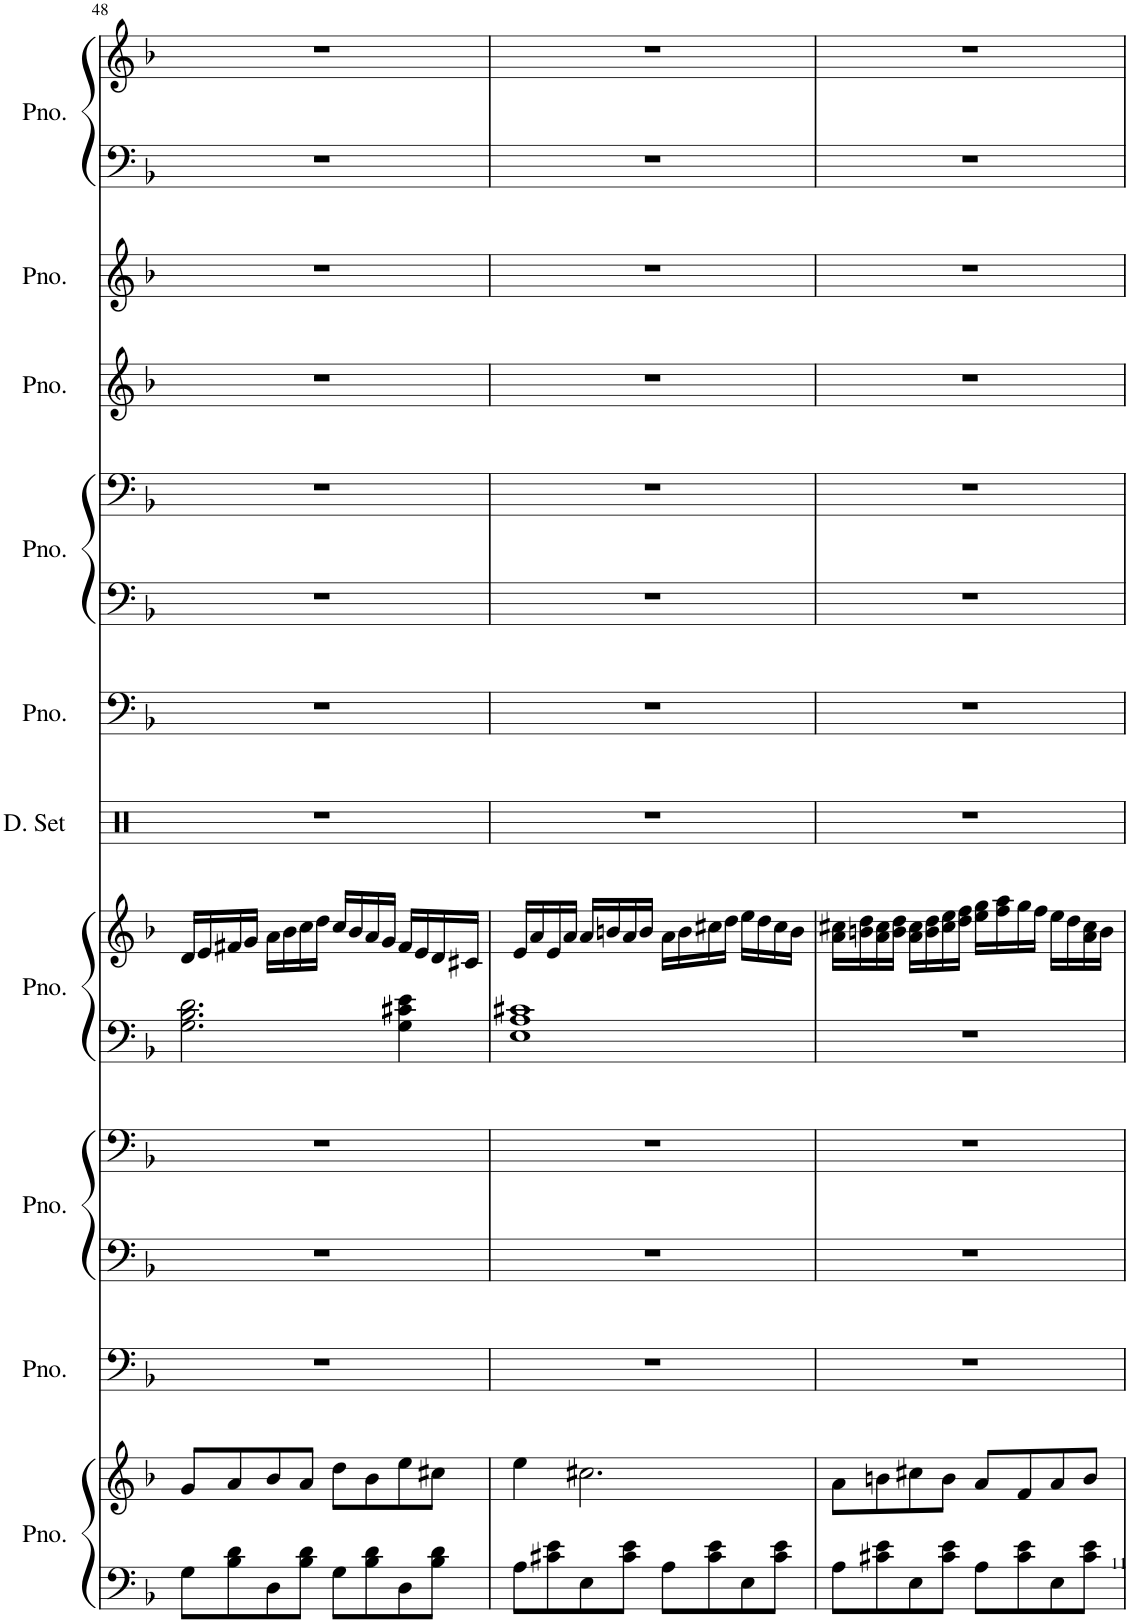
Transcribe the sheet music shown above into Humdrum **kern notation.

**kern	**kern	**kern	**kern	**kern	**kern	**kern	**kern	**kern	**kern	**kern	**kern	**kern	**kern	**kern
*part10	*part10	*part9	*part8	*part8	*part7	*part7	*part6	*part5	*part4	*part4	*part3	*part2	*part1	*part1
*staff15	*staff14	*staff13	*staff12	*staff11	*staff10	*staff9	*staff8	*staff7	*staff6	*staff5	*staff4	*staff3	*staff2	*staff1
*I"Piano, Pf.	*	*I"Piano, Cb.	*I"Piano, Vla.	*	*I"Piano, Vl.I	*	*I"Drumset, Perc.	*I"Piano, Tp.	*I"Piano, Hn.I	*	*I"Piano, Tr.	*I"Piano, Harp	*I"Piano, Fl.	*
*I'Pno.	*	*I'Pno.	*I'Pno.	*	*I'Pno.	*	*I'D. Set	*I'Pno.	*I'Pno.	*	*I'Pno.	*I'Pno.	*I'Pno.	*
!!LO:PB:g=z
*clefF4	*clefG2	*clefF4	*clefF4	*clefF4	*clefF4	*clefG2	*clefX	*clefF4	*clefF4	*clefF4	*clefG2	*clefG2	*clefF4	*clefG2
*k[b-]	*k[b-]	*k[b-]	*k[b-]	*k[b-]	*k[b-]	*k[b-]	*k[]	*k[b-]	*k[b-]	*k[b-]	*k[b-]	*k[b-]	*k[b-]	*k[b-]
*M4/4	*M4/4	*M4/4	*M4/4	*M4/4	*M4/4	*M4/4	*M4/4	*M4/4	*M4/4	*M4/4	*M4/4	*M4/4	*M4/4	*M4/4
=48	=48	=48	=48	=48	=48	=48	=48	=48	=48	=48	=48	=48	=48	=48
8G\L	8g/L	1r	1r	1r	2.G\ 2.B-\ 2.d\	16d/LL	1r	1r	1r	1r	1r	1r	1r	1r
.	.	.	.	.	.	16e/	.	.	.	.	.	.	.	.
8B-\ 8d\	8a/	.	.	.	.	16f#X/	.	.	.	.	.	.	.	.
.	.	.	.	.	.	16g/JJ	.	.	.	.	.	.	.	.
8D\	8b-/	.	.	.	.	16a\LL	.	.	.	.	.	.	.	.
.	.	.	.	.	.	16b-\	.	.	.	.	.	.	.	.
8B-\ 8d\J	8a/J	.	.	.	.	16cc\	.	.	.	.	.	.	.	.
.	.	.	.	.	.	16dd\JJ	.	.	.	.	.	.	.	.
8G\L	8dd\L	.	.	.	.	16cc/LL	.	.	.	.	.	.	.	.
.	.	.	.	.	.	16b-/	.	.	.	.	.	.	.	.
8B-\ 8d\	8b-\	.	.	.	.	16a/	.	.	.	.	.	.	.	.
.	.	.	.	.	.	16g/JJ	.	.	.	.	.	.	.	.
8D\	8ee\	.	.	.	4G\ 4c#X\ 4e\	16f#/LL	.	.	.	.	.	.	.	.
.	.	.	.	.	.	16e/	.	.	.	.	.	.	.	.
8B-\ 8d\J	8cc#X\J	.	.	.	.	16d/	.	.	.	.	.	.	.	.
.	.	.	.	.	.	16c#X/JJ	.	.	.	.	.	.	.	.
=49	=49	=49	=49	=49	=49	=49	=49	=49	=49	=49	=49	=49	=49	=49
8A\L	4ee\	1r	1r	1r	1E 1A 1c#X	16e/LL	1r	1r	1r	1r	1r	1r	1r	1r
.	.	.	.	.	.	16a/	.	.	.	.	.	.	.	.
8c#X\ 8e\	.	.	.	.	.	16e/	.	.	.	.	.	.	.	.
.	.	.	.	.	.	16a/JJ	.	.	.	.	.	.	.	.
8E\	2.cc#X\	.	.	.	.	16a/LL	.	.	.	.	.	.	.	.
.	.	.	.	.	.	16bn/	.	.	.	.	.	.	.	.
8c#\ 8e\J	.	.	.	.	.	16a/	.	.	.	.	.	.	.	.
.	.	.	.	.	.	16b/JJ	.	.	.	.	.	.	.	.
8A\L	.	.	.	.	.	16a\LL	.	.	.	.	.	.	.	.
.	.	.	.	.	.	16b\	.	.	.	.	.	.	.	.
8c#\ 8e\	.	.	.	.	.	16cc#X\	.	.	.	.	.	.	.	.
.	.	.	.	.	.	16dd\JJ	.	.	.	.	.	.	.	.
8E\	.	.	.	.	.	16ee\LL	.	.	.	.	.	.	.	.
.	.	.	.	.	.	16dd\	.	.	.	.	.	.	.	.
8c#\ 8e\J	.	.	.	.	.	16cc#\	.	.	.	.	.	.	.	.
.	.	.	.	.	.	16b\JJ	.	.	.	.	.	.	.	.
=50	=50	=50	=50	=50	=50	=50	=50	=50	=50	=50	=50	=50	=50	=50
8A\L	8a\L	1r	1r	1r	1r	16a\ 16cc#X\LL	1r	1r	1r	1r	1r	1r	1r	1r
.	.	.	.	.	.	16bn\ 16dd\	.	.	.	.	.	.	.	.
8c#X\ 8e\	8bn\	.	.	.	.	16a\ 16cc#\	.	.	.	.	.	.	.	.
.	.	.	.	.	.	16b\ 16dd\JJ	.	.	.	.	.	.	.	.
8E\	8cc#X\	.	.	.	.	16a\ 16cc#\LL	.	.	.	.	.	.	.	.
.	.	.	.	.	.	16b\ 16dd\	.	.	.	.	.	.	.	.
8c#\ 8e\J	8b\J	.	.	.	.	16cc#\ 16ee\	.	.	.	.	.	.	.	.
.	.	.	.	.	.	16dd\ 16ff\JJ	.	.	.	.	.	.	.	.
8A\L	8a/L	.	.	.	.	16ee\ 16gg\LL	.	.	.	.	.	.	.	.
.	.	.	.	.	.	16ff\ 16aa\	.	.	.	.	.	.	.	.
8c#\ 8e\	8f/	.	.	.	.	16gg\	.	.	.	.	.	.	.	.
.	.	.	.	.	.	16ff\JJ	.	.	.	.	.	.	.	.
8E\	8a/	.	.	.	.	16ee\LL	.	.	.	.	.	.	.	.
.	.	.	.	.	.	16dd\	.	.	.	.	.	.	.	.
8c#\ 8e\J	8b/J	.	.	.	.	16a\ 16cc#\	.	.	.	.	.	.	.	.
.	.	.	.	.	.	16b\JJ	.	.	.	.	.	.	.	.
=	=	=	=	=	=	=	=	=	=	=	=	=	=	=
*-	*-	*-	*-	*-	*-	*-	*-	*-	*-	*-	*-	*-	*-	*-
